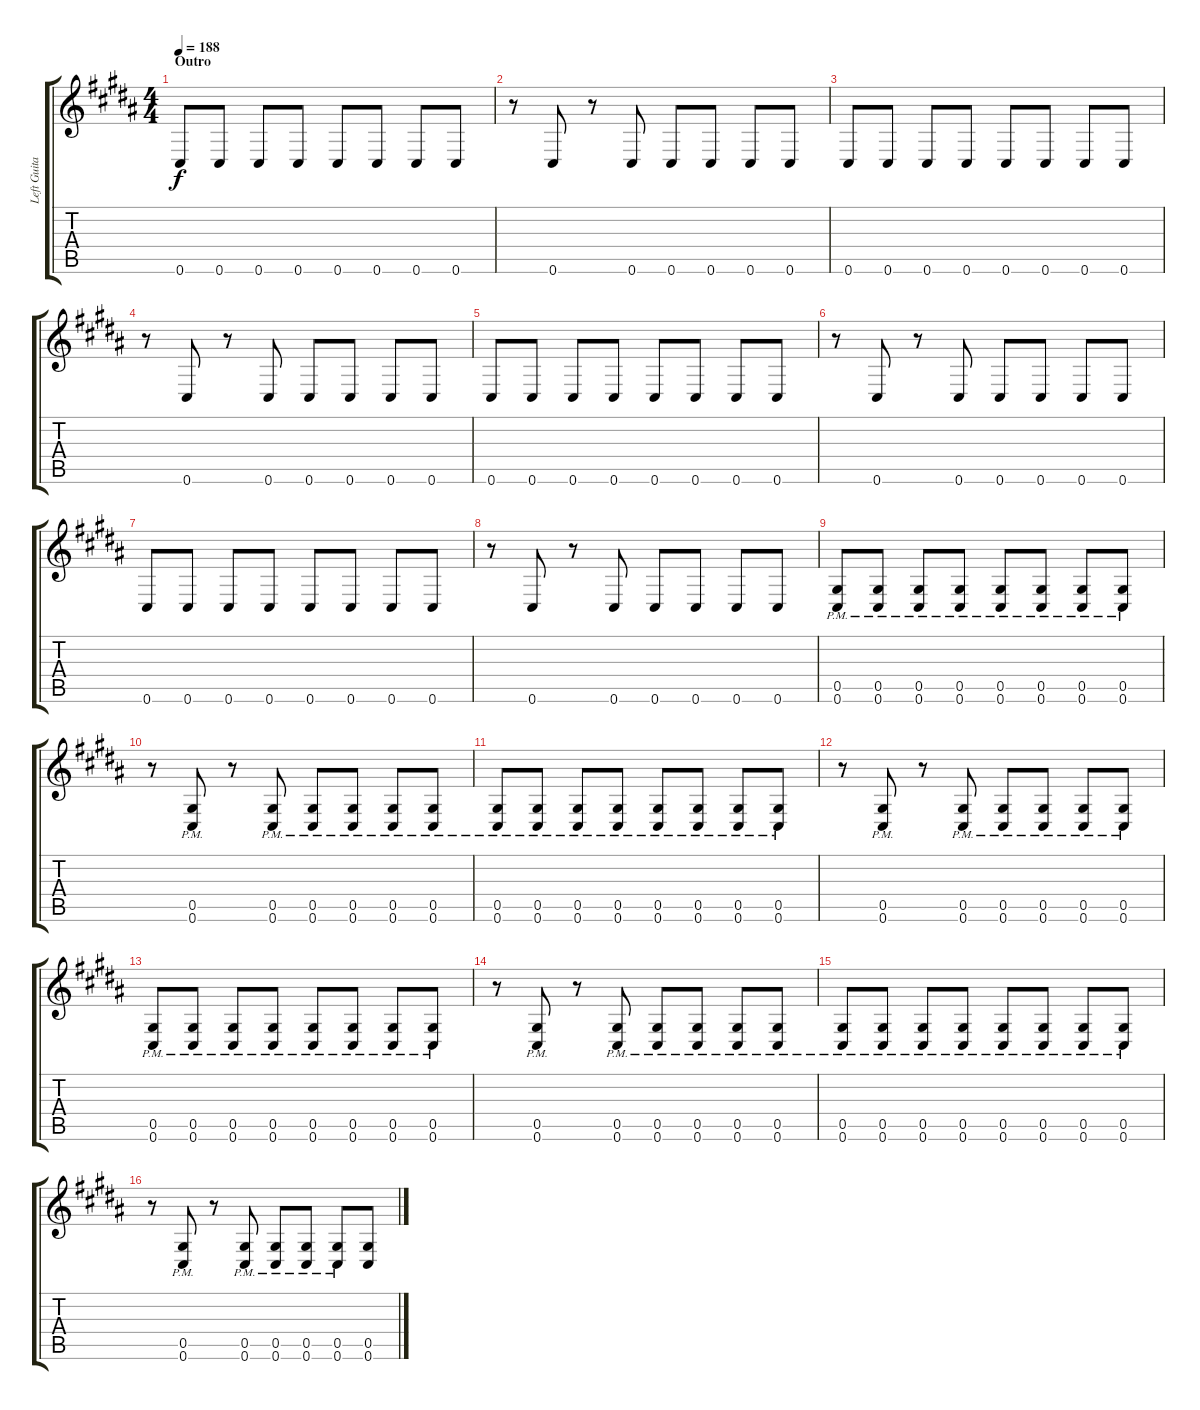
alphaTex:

\track ("Left Guitar" "Left Guita") {instrument overdrivenguitar}
\staff {score tabs}
\tuning (Eb4 Bb3 Gb3 Db3 Ab2 Db2) {hide}
\ts (4 4)
\section ("" "Outro")
\tempo 188
\clef g2
\ks b
0.6.8{dy f} 0.6.8 0.6.8 0.6.8 0.6.8 0.6.8 0.6.8 0.6.8 |
r.8 0.6.8 r.8 0.6.8 0.6.8 0.6.8 0.6.8 0.6.8 |
0.6.8 0.6.8 0.6.8 0.6.8 0.6.8 0.6.8 0.6.8 0.6.8 |
r.8 0.6.8 r.8 0.6.8 0.6.8 0.6.8 0.6.8 0.6.8 |
0.6.8 0.6.8 0.6.8 0.6.8 0.6.8 0.6.8 0.6.8 0.6.8 |
r.8 0.6.8 r.8 0.6.8 0.6.8 0.6.8 0.6.8 0.6.8 |
0.6.8 0.6.8 0.6.8 0.6.8 0.6.8 0.6.8 0.6.8 0.6.8 |
r.8 0.6.8 r.8 0.6.8 0.6.8 0.6.8 0.6.8 0.6.8 |
(0.5{pm} 0.6{pm}).8 (0.5{pm} 0.6{pm}).8 (0.5{pm} 0.6{pm}).8 (0.5{pm} 0.6{pm}).8 (0.5{pm} 0.6{pm}).8 (0.5{pm} 0.6{pm}).8 (0.5{pm} 0.6{pm}).8 (0.5{pm} 0.6{pm}).8 |
r.8 (0.5{pm} 0.6{pm}).8 r.8 (0.5{pm} 0.6{pm}).8 (0.5{pm} 0.6{pm}).8 (0.5{pm} 0.6{pm}).8 (0.5{pm} 0.6{pm}).8 (0.5{pm} 0.6{pm}).8 |
(0.5{pm} 0.6{pm}).8 (0.5{pm} 0.6{pm}).8 (0.5{pm} 0.6{pm}).8 (0.5{pm} 0.6{pm}).8 (0.5{pm} 0.6{pm}).8 (0.5{pm} 0.6{pm}).8 (0.5{pm} 0.6{pm}).8 (0.5{pm} 0.6{pm}).8 |
r.8 (0.5{pm} 0.6{pm}).8 r.8 (0.5{pm} 0.6{pm}).8 (0.5{pm} 0.6{pm}).8 (0.5{pm} 0.6{pm}).8 (0.5{pm} 0.6{pm}).8 (0.5{pm} 0.6{pm}).8 |
(0.5{pm} 0.6{pm}).8 (0.5{pm} 0.6{pm}).8 (0.5{pm} 0.6{pm}).8 (0.5{pm} 0.6{pm}).8 (0.5{pm} 0.6{pm}).8 (0.5{pm} 0.6{pm}).8 (0.5{pm} 0.6{pm}).8 (0.5{pm} 0.6{pm}).8 |
r.8 (0.5{pm} 0.6{pm}).8 r.8 (0.5{pm} 0.6{pm}).8 (0.5{pm} 0.6{pm}).8 (0.5{pm} 0.6{pm}).8 (0.5{pm} 0.6{pm}).8 (0.5{pm} 0.6{pm}).8 |
(0.5{pm} 0.6{pm}).8 (0.5{pm} 0.6{pm}).8 (0.5{pm} 0.6{pm}).8 (0.5{pm} 0.6{pm}).8 (0.5{pm} 0.6{pm}).8 (0.5{pm} 0.6{pm}).8 (0.5{pm} 0.6{pm}).8 (0.5{pm} 0.6{pm}).8 |
r.8 (0.5{pm} 0.6{pm}).8 r.8 (0.5{pm} 0.6{pm}).8 (0.5{pm} 0.6{pm}).8 (0.5{pm} 0.6{pm}).8 (0.5{pm} 0.6{pm}).8 (0.5 0.6).8
